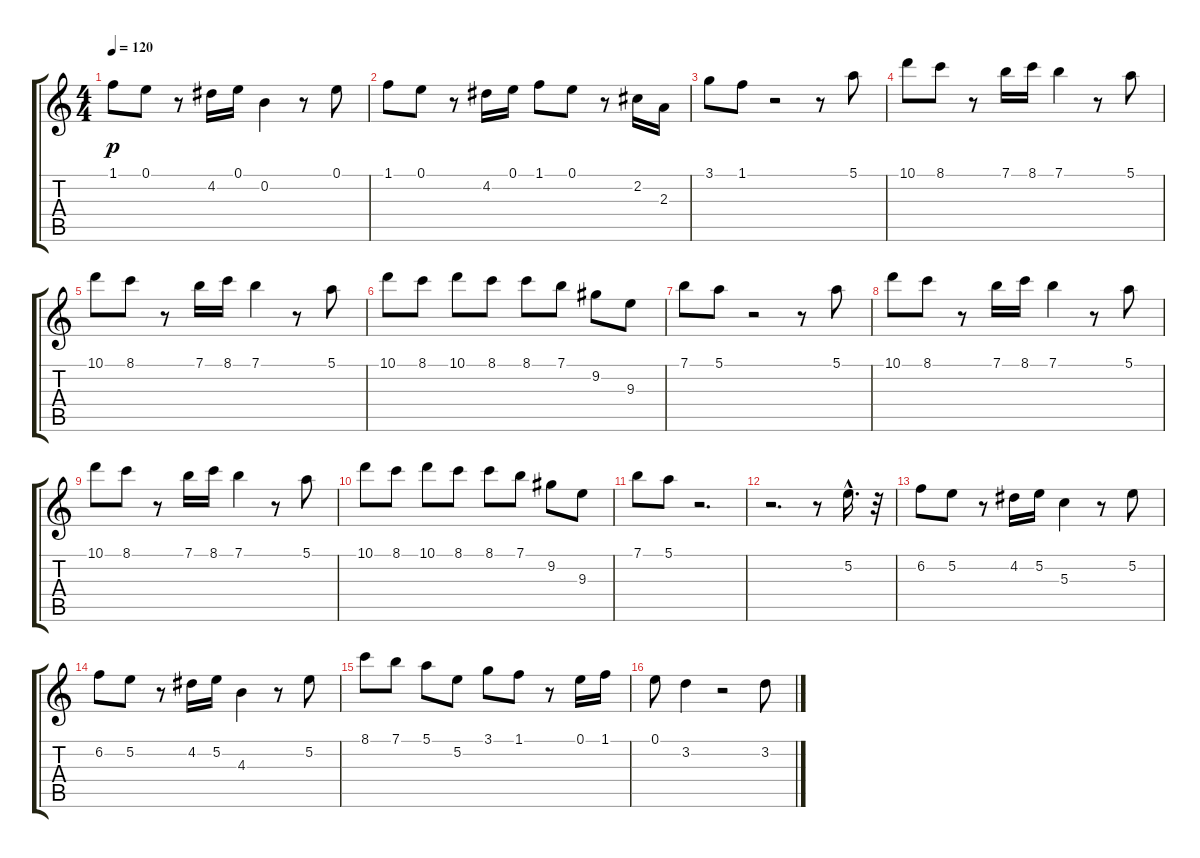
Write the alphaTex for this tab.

\track "" {instrument acousticguitarsteel}
\staff {score tabs}
\tuning (E4 B3 G3 D3 A2 E2) {hide}
\ts (4 4)
\tempo 120
\clef g2
\ks c
1.1.8{dy p} 0.1.8 r.8 4.2.16 0.1.16 0.2.4 r.8 0.1.8 |
1.1.8 0.1.8 r.8 4.2.16 0.1.16 1.1.8 0.1.8 r.8 2.2.16 2.3.16 |
3.1.8 1.1.8 r.2 r.8 5.1.8 |
10.1.8 8.1.8 r.8 7.1.16 8.1.16 7.1.4 r.8 5.1.8 |
10.1.8 8.1.8 r.8 7.1.16 8.1.16 7.1.4 r.8 5.1.8 |
10.1.8 8.1.8 10.1.8 8.1.8 8.1.8 7.1.8 9.2.8 9.3.8 |
7.1.8 5.1.8 r.2 r.8 5.1.8 |
10.1.8 8.1.8 r.8 7.1.16 8.1.16 7.1.4 r.8 5.1.8 |
10.1.8 8.1.8 r.8 7.1.16 8.1.16 7.1.4 r.8 5.1.8 |
10.1.8 8.1.8 10.1.8 8.1.8 8.1.8 7.1.8 9.2.8 9.3.8 |
7.1.8 5.1.8 r.2{d} |
r.2{d} r.8 5.2{hac}.16{d} r.32 |
6.2.8 5.2.8 r.8 4.2.16 5.2.16 5.3.4 r.8 5.2.8 |
6.2.8 5.2.8 r.8 4.2.16 5.2.16 4.3.4 r.8 5.2.8 |
8.1.8 7.1.8 5.1.8 5.2.8 3.1.8 1.1.8 r.8 0.1.16 1.1.16 |
0.1.8 3.2.4 r.2 3.2.8
